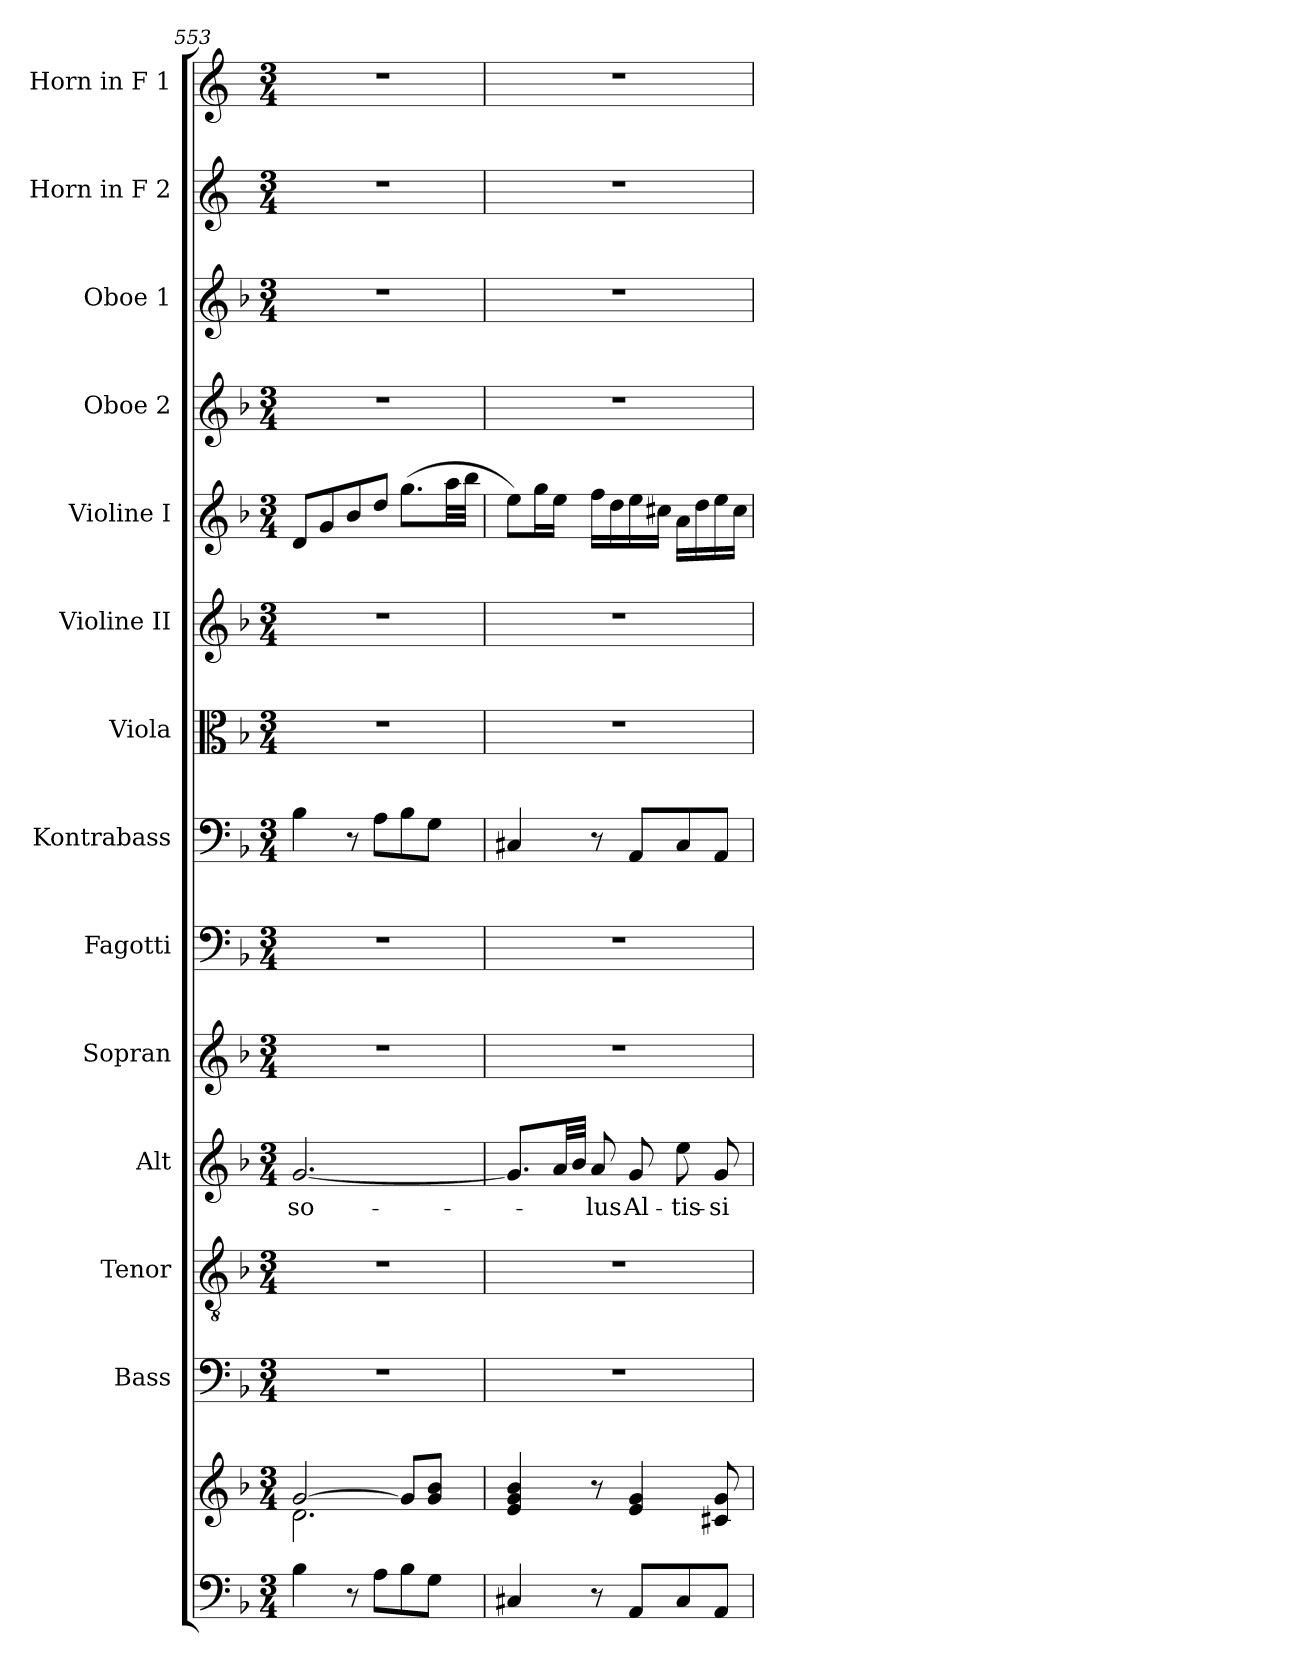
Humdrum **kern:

**kern	**kern	**kern	**kern	**kern	**text	**kern	**kern	**kern	**kern	**kern	**kern	**kern	**kern	**kern	**kern
*part14	*part14	*part13	*part12	*part11	*part11	*part10	*part9	*part8	*part7	*part6	*part5	*part4	*part3	*part2	*part1
*staff15	*staff14	*staff13	*staff12	*staff11	*staff11	*staff10	*staff9	*staff8	*staff7	*staff6	*staff5	*staff4	*staff3	*staff2	*staff1
*	*	*I"Bass	*I"Tenor	*I"Alt	*	*I"Sopran	*I"Fagotti	*I"Kontrabass	*I"Viola	*I"Violine II	*I"Violine I	*I"Oboe 2	*I"Oboe 1	*I"Horn in F 2	*I"Horn in F 1
*	*	*I'B.	*I'T.	*I'A.	*	*I'S.	*I'Fg.	*I'Kb.	*I'Vla.	*I'Vl. II	*I'Vl. I	*I'Ob. 2	*I'Ob. 1	*	*
*clefF4	*clefG2	*clefF4	*clefGv2	*clefG2	*	*clefG2	*clefF4	*clefF4	*clefC3	*clefG2	*clefG2	*clefG2	*clefG2	*clefG2	*clefG2
*	*	*	*	*	*	*	*	*ITrd7c12	*	*	*	*	*	*ITrd4c7	*ITrd4c7
*k[b-]	*k[b-]	*k[b-]	*k[b-]	*k[b-]	*	*k[b-]	*k[b-]	*k[b-]	*k[b-]	*k[b-]	*k[b-]	*k[b-]	*k[b-]	*k[b-]	*k[b-]
*F:	*F:	*F:	*F:	*F:	*	*F:	*F:	*F:	*F:	*F:	*F:	*F:	*F:	*F:	*F:
*M3/4	*M3/4	*M3/4	*M3/4	*M3/4	*	*M3/4	*M3/4	*M3/4	*M3/4	*M3/4	*M3/4	*M3/4	*M3/4	*M3/4	*M3/4
=553	=553	=553	=553	=553	=553	=553	=553	=553	=553	=553	=553	=553	=553	=553	=553
*	*^	*	*	*	*	*	*	*	*	*	*	*	*	*	*
!	!	!	!	!	!	!LO:LY:b	!	!	!	!	!	!	!	!	!	!
4B-\	[>2g/	2.d\	2.r	2.r	[2.g/	so-	2.r	2.r	4BB-\	2.r	2.r	8d/L	2.r	2.r	2.r	2.r
.	.	.	.	.	.	.	.	.	.	.	.	8g/	.	.	.	.
8r	.	.	.	.	.	.	.	.	8r	.	.	8b-/	.	.	.	.
8A\L	.	.	.	.	.	.	.	.	8AA\L	.	.	8dd/J	.	.	.	.
8B-\	8g/L]	.	.	.	.	.	.	.	8BB-\	.	.	(>8.gg\L	.	.	.	.
8G\J	8g/ 8b-/J	.	.	.	.	.	.	.	8GG\J	.	.	.	.	.	.	.
.	.	.	.	.	.	.	.	.	.	.	.	32aa\LL	.	.	.	.
.	.	.	.	.	.	.	.	.	.	.	.	32bb-\JJJ	.	.	.	.
*	*v	*v	*	*	*	*	*	*	*	*	*	*	*	*	*	*
=554	=554	=554	=554	=554	=554	=554	=554	=554	=554	=554	=554	=554	=554	=554	=554
4C#X/	4e/ 4g/ 4b-/	2.r	2.r	8.g/L]	.	2.r	2.r	4CC#X/	2.r	2.r	8ee\L)	2.r	2.r	2.r	2.r
.	.	.	.	.	.	.	.	.	.	.	16gg\L	.	.	.	.
.	.	.	.	32a/LL	.	.	.	.	.	.	16ee\JJ	.	.	.	.
.	.	.	.	32b-/JJJ	.	.	.	.	.	.	.	.	.	.	.
!	!	!	!	!	!LO:LY:b	!	!	!	!	!	!	!	!	!	!
8r	8r	.	.	8a/	-lus	.	.	8r	.	.	16ff\LL	.	.	.	.
.	.	.	.	.	.	.	.	.	.	.	16dd\	.	.	.	.
!	!	!	!	!	!LO:LY:b	!	!	!	!	!	!	!	!	!	!
8AA/L	4e/ 4g/	.	.	8g/	Al-	.	.	8AAA/L	.	.	16ee\	.	.	.	.
.	.	.	.	.	.	.	.	.	.	.	16cc#X\JJ	.	.	.	.
!	!	!	!	!	!LO:LY:b	!	!	!	!	!	!	!	!	!	!
8C#/	.	.	.	8ee\	-tis-	.	.	8CC#/	.	.	16a\LL	.	.	.	.
.	.	.	.	.	.	.	.	.	.	.	16dd\	.	.	.	.
!	!	!	!	!	!LO:LY:b	!	!	!	!	!	!	!	!	!	!
8AA/J	8c#X/ 8g/	.	.	8g/	-si-	.	.	8AAA/J	.	.	16ee\	.	.	.	.
.	.	.	.	.	.	.	.	.	.	.	16cc#\JJ	.	.	.	.
=	=	=	=	=	=	=	=	=	=	=	=	=	=	=	=
*-	*-	*-	*-	*-	*-	*-	*-	*-	*-	*-	*-	*-	*-	*-	*-
